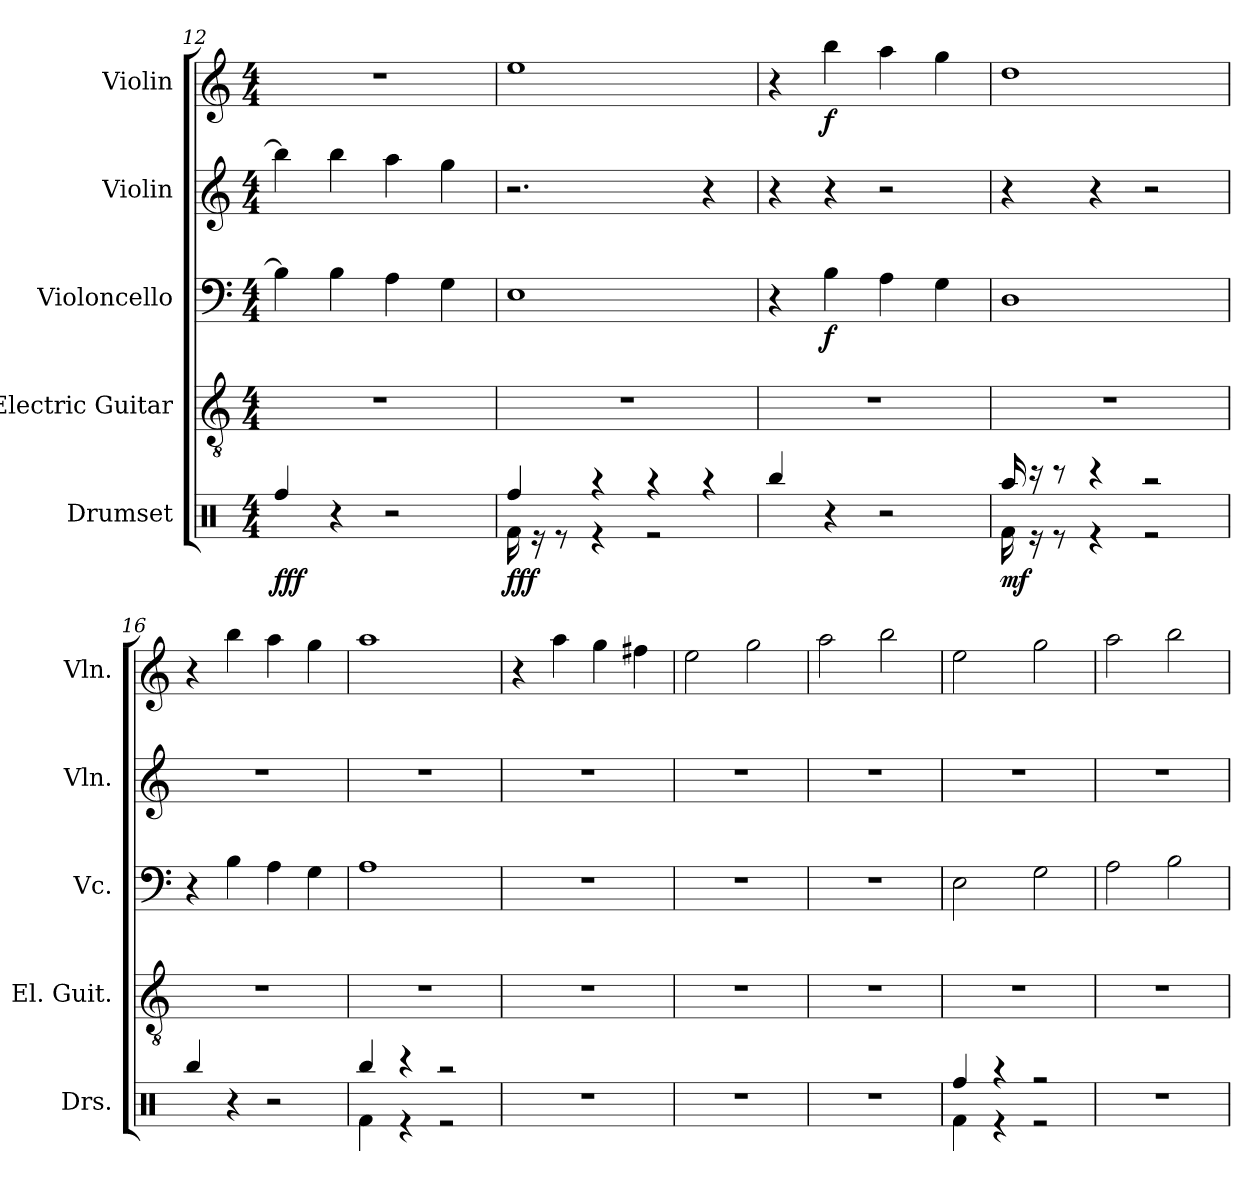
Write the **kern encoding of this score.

**kern	**dynam	**kern	**kern	**dynam	**kern	**kern	**dynam
*part5	*part5	*part4	*part3	*part3	*part2	*part1	*part1
*staff5	*staff5	*staff4	*staff3	*staff3	*staff2	*staff1	*staff1
*I"Drumset	*	*I"Electric Guitar	*I"Violoncello	*	*I"Violin	*I"Violin	*
*I'Drs.	*	*I'El. Guit.	*I'Vc.	*	*I'Vln.	*I'Vln.	*
*clefX	*	*clefGv2	*clefF4	*	*clefG2	*clefG2	*
*k[]	*	*k[]	*k[]	*	*k[]	*k[]	*
*M4/4	*	*M4/4	*M4/4	*	*M4/4	*M4/4	*
=12	=12	=12	=12	=12	=12	=12	=12
!	!LO:DY:b	!	!	!	!	!	!
4Rff/	fff	1r	4B\]	.	4bb\]	1r	.
4r	.	.	4B\	.	4bb\	.	.
2r	.	.	4A\	.	4aa\	.	.
.	.	.	4G\	.	4gg\	.	.
=13	=13	=13	=13	=13	=13	=13	=13
*^	*	*	*	*	*	*	*
!	!	!LO:DY:b	!	!	!	!	!	!
4Rff/	16Rf\	fff	1r	1E	.	2.r	1ee	.
.	16r	.	.	.	.	.	.	.
.	8r	.	.	.	.	.	.	.
4r	4r	.	.	.	.	.	.	.
4r	2r	.	.	.	.	.	.	.
4r	.	.	.	.	.	4r	.	.
*v	*v	*	*	*	*	*	*	*
=14	=14	=14	=14	=14	=14	=14	=14
4Rbb/	.	1r	4r	.	4r	4r	.
!	!	!	!	!LO:DY:b	!	!	!LO:DY:b
4r	.	.	4B\	f	4r	4bb\	f
2r	.	.	4A\	.	2r	4aa\	.
.	.	.	4G\	.	.	4gg\	.
=15	=15	=15	=15	=15	=15	=15	=15
*^	*	*	*	*	*	*	*
!	!	!LO:DY:b	!	!	!	!	!	!
16Raa/	16Rf\	mf	1r	1D	.	4r	1dd	.
16r	16r	.	.	.	.	.	.	.
8r	8r	.	.	.	.	.	.	.
4r	4r	.	.	.	.	4r	.	.
2r	2r	.	.	.	.	2r	.	.
*v	*v	*	*	*	*	*	*	*
!!LO:PB:g=z
=16	=16	=16	=16	=16	=16	=16	=16
4Rbb/	.	1r	4r	.	1r	4r	.
4r	.	.	4B\	.	.	4bb\	.
2r	.	.	4A\	.	.	4aa\	.
.	.	.	4G\	.	.	4gg\	.
=17	=17	=17	=17	=17	=17	=17	=17
*^	*	*	*	*	*	*	*
4Rbb/	4Rf\	.	1r	1A	.	1r	1aa	.
4r	4r	.	.	.	.	.	.	.
2r	2r	.	.	.	.	.	.	.
*v	*v	*	*	*	*	*	*	*
=18	=18	=18	=18	=18	=18	=18	=18
1r	.	1r	1r	.	1r	4r	.
.	.	.	.	.	.	4aa\	.
.	.	.	.	.	.	4gg\	.
.	.	.	.	.	.	4ff#X\	.
=19	=19	=19	=19	=19	=19	=19	=19
1r	.	1r	1r	.	1r	2ee\	.
.	.	.	.	.	.	2gg\	.
=20	=20	=20	=20	=20	=20	=20	=20
1r	.	1r	1r	.	1r	2aa\	.
.	.	.	.	.	.	2bb\	.
=21	=21	=21	=21	=21	=21	=21	=21
*^	*	*	*	*	*	*	*
4Rff/	4Rf\	.	1r	2E\	.	1r	2ee\	.
4r	4r	.	.	.	.	.	.	.
2r	2r	.	.	2G\	.	.	2gg\	.
*v	*v	*	*	*	*	*	*	*
=22	=22	=22	=22	=22	=22	=22	=22
1r	.	1r	2A\	.	1r	2aa\	.
.	.	.	2B\	.	.	2bb\	.
=	=	=	=	=	=	=	=
*-	*-	*-	*-	*-	*-	*-	*-
